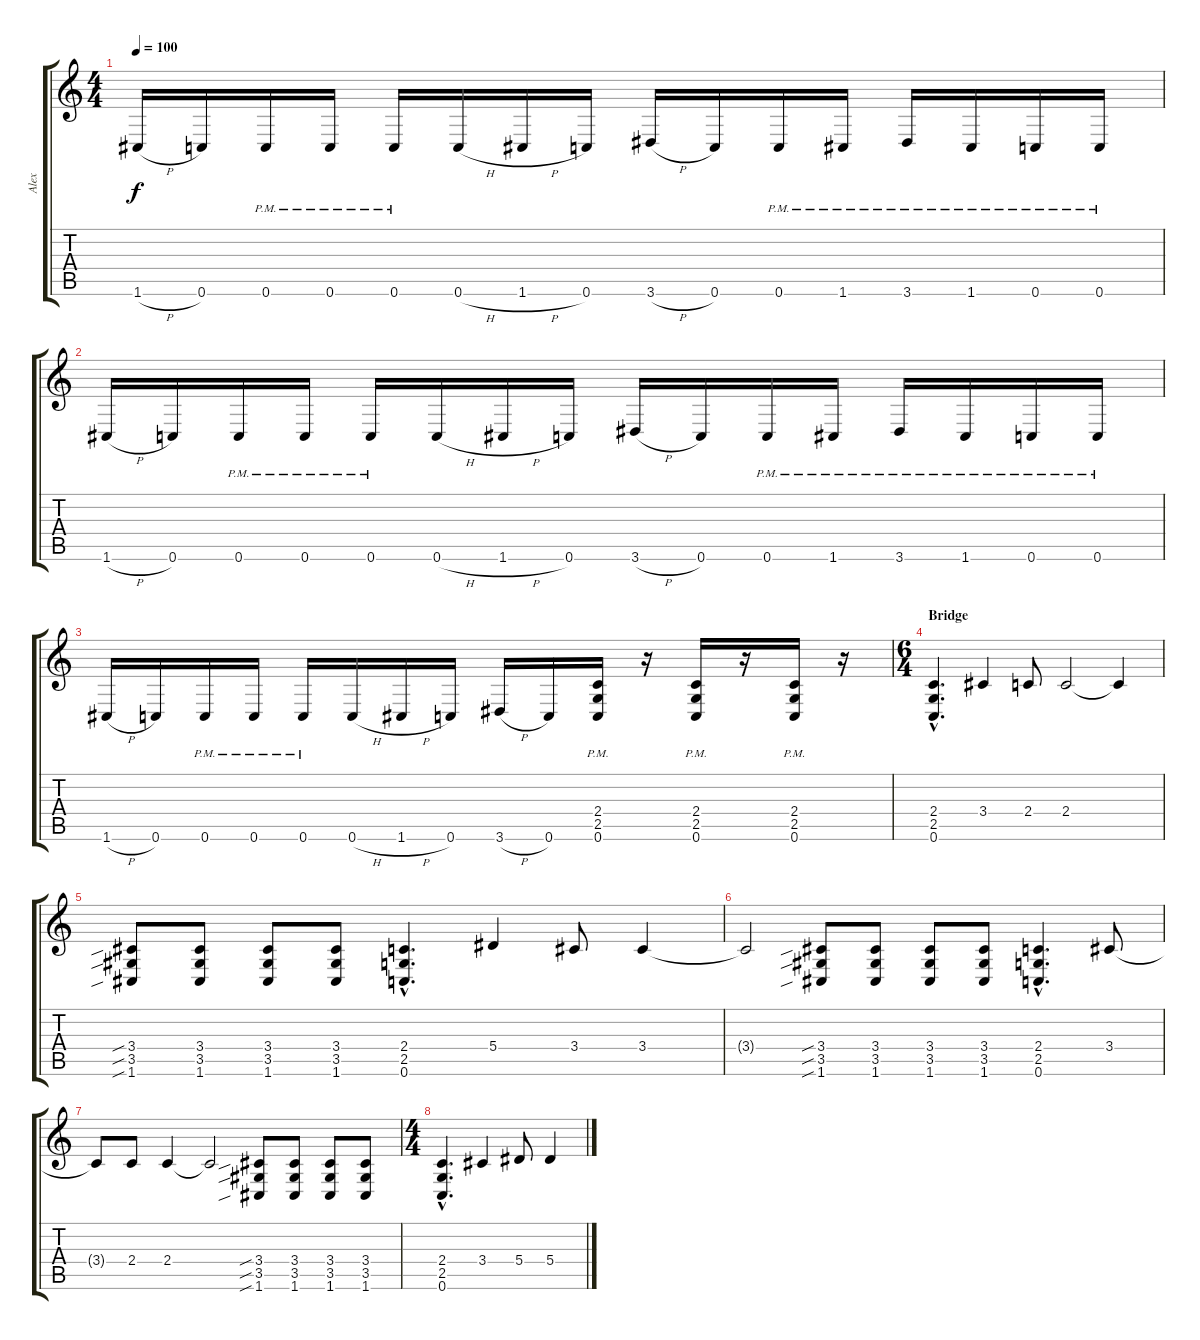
\track ("Alex" "Alex") {instrument overdrivenguitar}
\staff {score tabs}
\tuning (C4 G3 Eb3 Bb2 F2 C2) {hide}
\ts (4 4)
\tempo 100
\clef g2
\ks c
1.6{h}.16{dy f} 0.6.16 0.6{pm}.16 0.6{pm}.16 0.6{pm}.16 0.6{h}.16 1.6{h}.16 0.6.16 3.6{h}.16 0.6.16 0.6{pm}.16 1.6{pm}.16 3.6{pm}.16 1.6{pm}.16 0.6{pm}.16 0.6{pm}.16 |
1.6{h}.16 0.6.16 0.6{pm}.16 0.6{pm}.16 0.6{pm}.16 0.6{h}.16 1.6{h}.16 0.6.16 3.6{h}.16 0.6.16 0.6{pm}.16 1.6{pm}.16 3.6{pm}.16 1.6{pm}.16 0.6{pm}.16 0.6{pm}.16 |
1.6{h}.16 0.6.16 0.6{pm}.16 0.6{pm}.16 0.6{pm}.16 0.6{h}.16 1.6{h}.16 0.6.16 3.6{h}.16 0.6.16 (2.4 2.5 0.6{pm}).16 r.16 (2.4{pm} 2.5 0.6).16 r.16 (2.4{pm} 2.5 0.6).16 r.16 |
\ts (6 4)
\section ("" "Bridge")
(2.4{hac} 2.5{hac} 0.6{hac}).4{d} 3.4.4 2.4.8 2.4.2 2.4{t}.4 |
(3.4{sib} 3.5{sib} 1.6{sib}).8 (3.4 3.5 1.6).8 (3.4 3.5 1.6).8 (3.4 3.5 1.6).8 (2.4{hac} 2.5{hac} 0.6{hac}).4{d} 5.4.4 3.4.8 3.4.4 |
3.4{t}.2 (3.4{sib} 3.5{sib} 1.6{sib}).8 (3.4 3.5 1.6).8 (3.4 3.5 1.6).8 (3.4 3.5 1.6).8 (2.4{hac} 2.5{hac} 0.6{hac}).4{d} 3.4.8 |
3.4{t}.8 2.4.8 2.4.4 2.4{t}.2 (3.4{sib} 3.5{sib} 1.6{sib}).8 (3.4 3.5 1.6).8 (3.4 3.5 1.6).8 (3.4 3.5 1.6).8 |
\ts (4 4)
(2.4{hac} 2.5{hac} 0.6{hac}).4{d} 3.4.4 5.4.8 5.4.4
